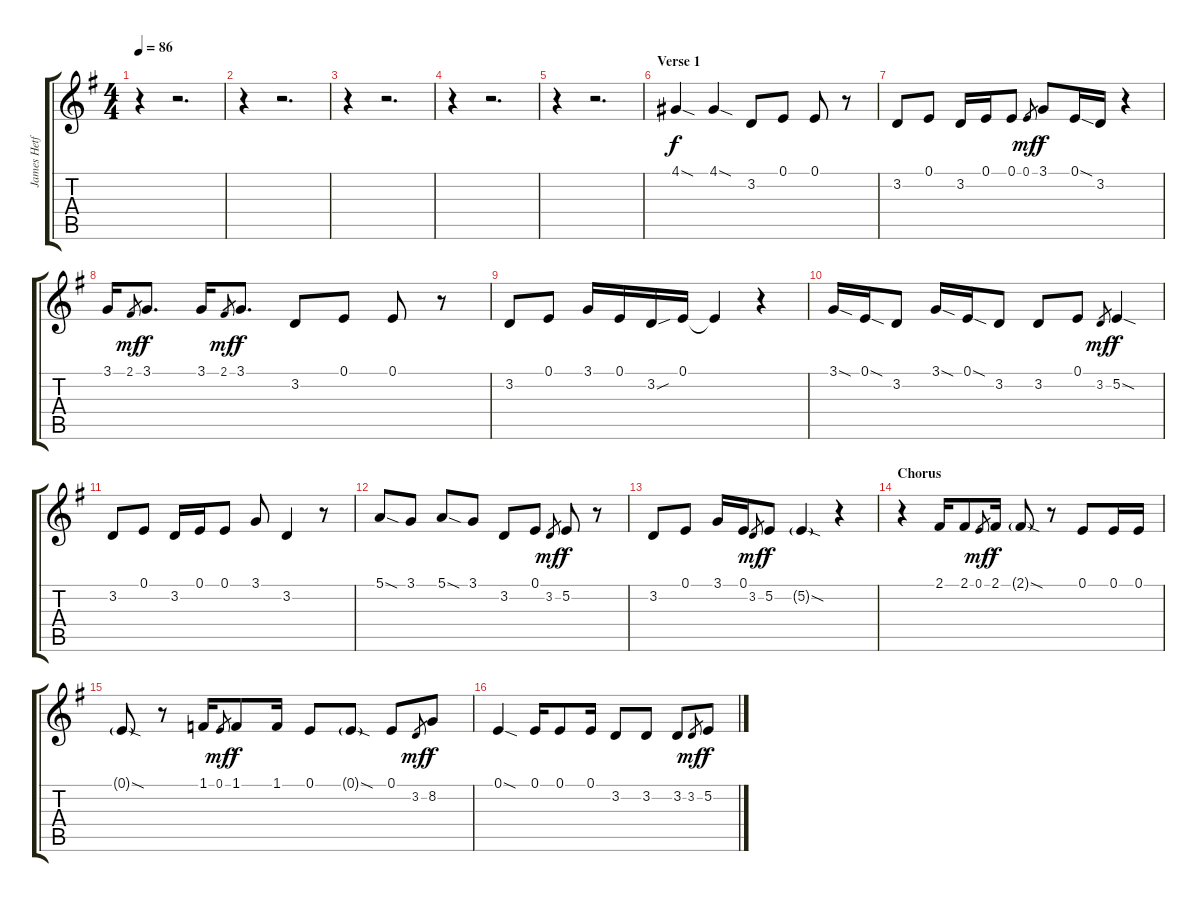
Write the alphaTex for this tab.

\track ("James Hetfield Singing" "James Hetf") {instrument lead6voice}
\staff {score tabs}
\tuning (E4 B3 G3 D3 A2 E2) {hide}
\ts (4 4)
\tempo 86
\clef g2
\ks g
r.4{dy f} r.2{d} |
r.4 r.2{d} |
r.4 r.2{d} |
r.4 r.2{d} |
r.4 r.2{d} |
\section ("" "Verse 1")
4.1{sod}.4 4.1{sod}.4 3.2.8 0.1.8 0.1.8 r.8 |
3.2.8 0.1.8 3.2.16 0.1.16 0.1.8 0.1.8{gr dy mf} 3.1.8{dy f} 0.1{sod}.16 3.2.16 r.4 |
3.1.16 2.1.8{gr dy mf} 3.1.8{d dy f} 3.1.16 2.1.8{gr dy mf} 3.1.8{d dy f} 3.2.8 0.1.8 0.1.8 r.8 |
3.2.8 0.1.8 3.1.16 0.1.16 3.2{sou}.16 0.1.16 0.1{t}.4 r.4 |
3.1{sod}.16 0.1{sod}.16 3.2.8 3.1{sod}.16 0.1{sod}.16 3.2.8 3.2.8 0.1.8 3.2.8{gr dy mf} 5.2{sod}.4{dy f} |
3.2.8 0.1.8 3.2.16 0.1.16 0.1.8 3.1.8 3.2.4 r.8 |
5.1{sod}.8 3.1.8 5.1{sod}.8 3.1.8 3.2.8 0.1.8 3.2.8{gr dy mf} 5.2.8{dy f} r.8 |
3.2.8 0.1.8 3.1.16 0.1.16 3.2.8{gr dy mf} 5.2.8{dy f} 5.2{sod g}.4 r.4 |
\section ("" "Chorus")
r.4 2.1.16 2.1.8 0.1.8{gr dy mf} 2.1.16{dy f} 2.1{sod g}.8 r.8 0.1.8 0.1.16 0.1.16 |
0.1{sod g}.8 r.8 1.1.16 0.1.8{gr dy mf} 1.1.8{dy f} 1.1.16 0.1.8 0.1{sod g}.8 0.1.8 3.2.8{gr dy mf} 8.2.8{dy f} |
0.1{sod}.4 0.1.16 0.1.8 0.1.16 3.2.8 3.2.8 3.2.8 3.2.8{gr dy mf} 5.2.8{dy f}
